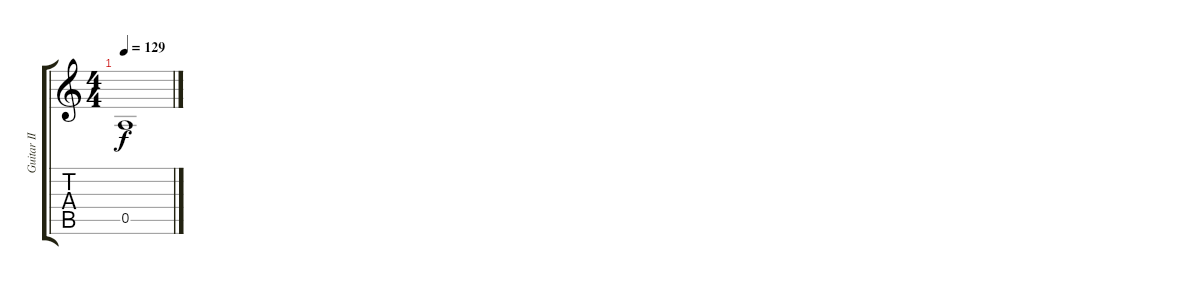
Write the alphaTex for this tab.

\track ("Guitar II" "Guitar II") {instrument electricguitarclean}
\staff {score tabs}
\tuning (E4 B3 G3 D3 A2 E2) {hide}
\ts (4 4)
\tempo 129
\clef g2
\ks c
0.5{t}.1{dy f}
